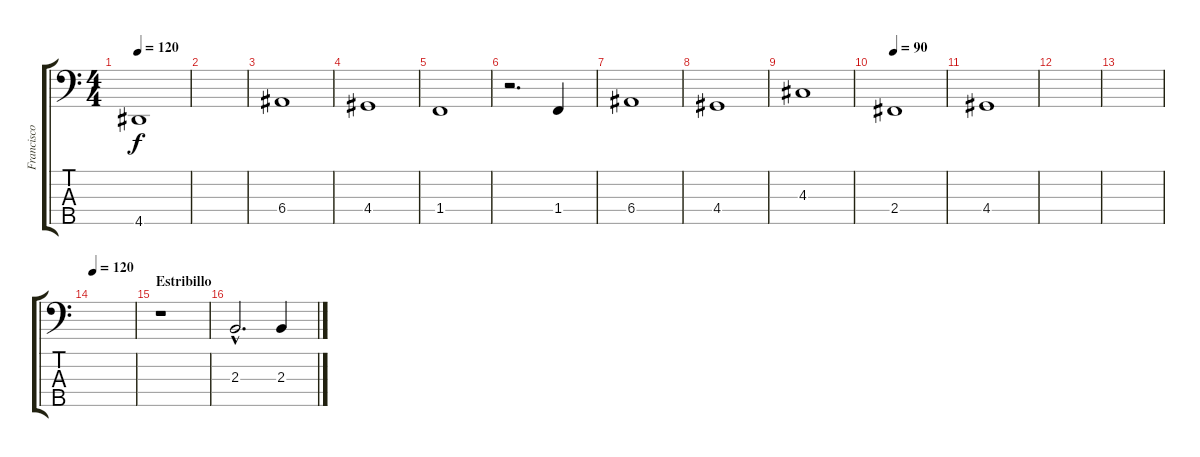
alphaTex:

\track ("Francisco Fidalgo (Bajo)" "Francisco ") {instrument electricbassfinger}
\staff {score tabs}
\tuning (G2 D2 A1 E1 B0) {hide}
\ts (4 4)
\tempo 120
\clef f4
\ks c
4.5.1{dy f} |
|
6.4.1 |
4.4.1 |
1.4.1 |
r.2{d} 1.4.4 |
6.4.1 |
4.4.1 |
4.3.1 |
\tempo 90
2.4.1 |
4.4.1 |
|
|
\tempo 120
|
\section ("" "Estribillo")
r.1 |
2.3{hac}.2{d} 2.3.4
